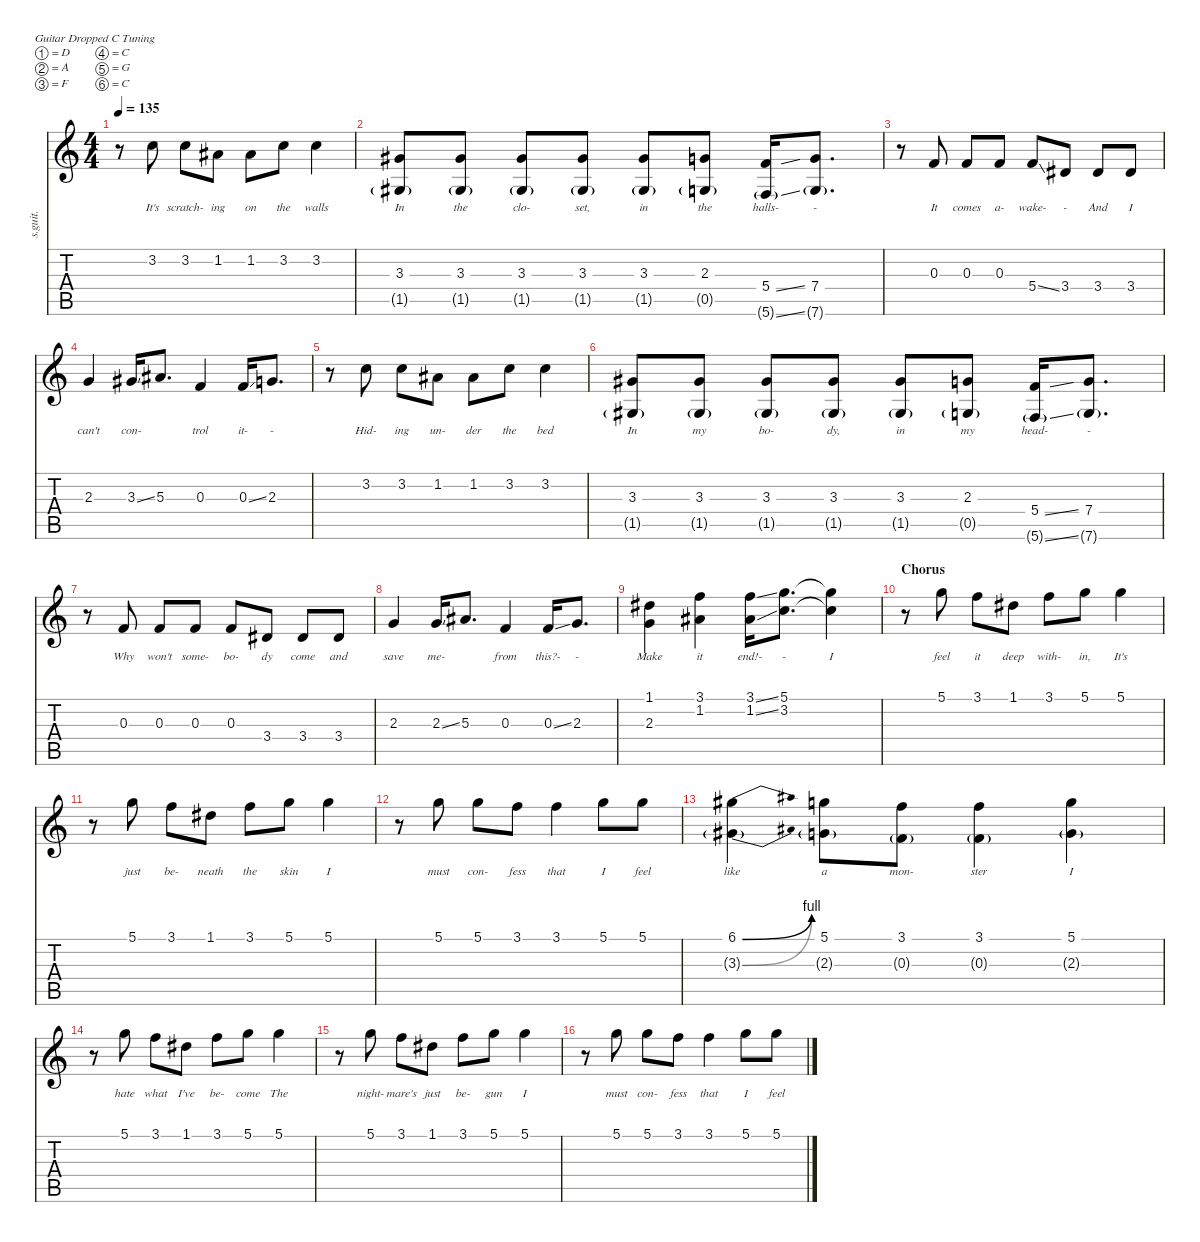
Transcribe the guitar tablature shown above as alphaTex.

\defaultSystemsLayout 4
\hideDynamics
\bracketExtendMode nobrackets
\track ("John Cooper (Vocals)" "s.guit.") {instrument tenorsax}
\staff {score tabs}
\tuning (D4 A3 F3 C3 G2 C2)
\displaytranspose 12
\ts (4 4)
\tempo 135
\clef g2
\ks c
r.8{dy f} 3.2.8{lyrics (0 "It's") lyrics (1 "") lyrics (2 "") lyrics (3 "") lyrics (4 "")} 3.2.8{lyrics (0 "scratch-") lyrics (1 "") lyrics (2 "") lyrics (3 "") lyrics (4 "")} 1.2{acc #}.8{lyrics (0 "ing") lyrics (1 "") lyrics (2 "") lyrics (3 "") lyrics (4 "")} 1.2{acc #}.8{lyrics (0 "on") lyrics (1 "") lyrics (2 "") lyrics (3 "") lyrics (4 "")} 3.2.8{lyrics (0 "the") lyrics (1 "") lyrics (2 "") lyrics (3 "") lyrics (4 "")} 3.2.4{lyrics (0 "walls") lyrics (1 "") lyrics (2 "") lyrics (3 "") lyrics (4 "")} |
(3.3{acc #} 1.5{g acc #}).8{lyrics (0 "In") lyrics (1 "") lyrics (2 "") lyrics (3 "") lyrics (4 "")} (3.3{acc #} 1.5{g acc #}).8{lyrics (0 "the") lyrics (1 "") lyrics (2 "") lyrics (3 "") lyrics (4 "")} (3.3{acc #} 1.5{g acc #}).8{lyrics (0 "clo-") lyrics (1 "") lyrics (2 "") lyrics (3 "") lyrics (4 "")} (3.3{acc #} 1.5{g acc #}).8{lyrics (0 "set,") lyrics (1 "") lyrics (2 "") lyrics (3 "") lyrics (4 "")} (3.3{acc #} 1.5{g acc #}).8{lyrics (0 "in") lyrics (1 "") lyrics (2 "") lyrics (3 "") lyrics (4 "")} (2.3 0.5{g}).8{lyrics (0 "the") lyrics (1 "") lyrics (2 "") lyrics (3 "") lyrics (4 "")} (5.4{ss} 5.6{ss g}).16{lyrics (0 "halls-") lyrics (1 "") lyrics (2 "") lyrics (3 "") lyrics (4 "")} (7.4 7.6{g}).8{d lyrics (0 "-") lyrics (1 "") lyrics (2 "") lyrics (3 "") lyrics (4 "")} |
r.8 0.3.8{lyrics (0 "It") lyrics (1 "") lyrics (2 "") lyrics (3 "") lyrics (4 "")} 0.3.8{lyrics (0 "comes") lyrics (1 "") lyrics (2 "") lyrics (3 "") lyrics (4 "")} 0.3.8{lyrics (0 "a-") lyrics (1 "") lyrics (2 "") lyrics (3 "") lyrics (4 "")} 5.4{ss}.8{lyrics (0 "wake-") lyrics (1 "") lyrics (2 "") lyrics (3 "") lyrics (4 "")} 3.4{acc #}.8{lyrics (0 "-") lyrics (1 "") lyrics (2 "") lyrics (3 "") lyrics (4 "")} 3.4{acc #}.8{lyrics (0 "And") lyrics (1 "") lyrics (2 "") lyrics (3 "") lyrics (4 "")} 3.4{acc #}.8{lyrics (0 "I") lyrics (1 "") lyrics (2 "") lyrics (3 "") lyrics (4 "")} |
2.3.4{lyrics (0 "can't") lyrics (1 "") lyrics (2 "") lyrics (3 "") lyrics (4 "")} 3.3{ss acc #}.16{lyrics (0 "con-") lyrics (1 "") lyrics (2 "") lyrics (3 "") lyrics (4 "")} 5.3{acc #}.8{d lyrics (0 "") lyrics (1 "") lyrics (2 "") lyrics (3 "") lyrics (4 "")} 0.3.4{lyrics (0 "trol") lyrics (1 "") lyrics (2 "") lyrics (3 "") lyrics (4 "")} 0.3{ss}.16{lyrics (0 "it-") lyrics (1 "") lyrics (2 "") lyrics (3 "") lyrics (4 "")} 2.3.8{d lyrics (0 "-") lyrics (1 "") lyrics (2 "") lyrics (3 "") lyrics (4 "")} |
r.8 3.2.8{lyrics (0 "Hid-") lyrics (1 "") lyrics (2 "") lyrics (3 "") lyrics (4 "")} 3.2.8{lyrics (0 "ing") lyrics (1 "") lyrics (2 "") lyrics (3 "") lyrics (4 "")} 1.2{acc #}.8{lyrics (0 "un-") lyrics (1 "") lyrics (2 "") lyrics (3 "") lyrics (4 "")} 1.2{acc #}.8{lyrics (0 "der") lyrics (1 "") lyrics (2 "") lyrics (3 "") lyrics (4 "")} 3.2.8{lyrics (0 "the") lyrics (1 "") lyrics (2 "") lyrics (3 "") lyrics (4 "")} 3.2.4{lyrics (0 "bed") lyrics (1 "") lyrics (2 "") lyrics (3 "") lyrics (4 "")} |
(3.3{acc #} 1.5{g acc #}).8{lyrics (0 "In") lyrics (1 "") lyrics (2 "") lyrics (3 "") lyrics (4 "")} (3.3{acc #} 1.5{g acc #}).8{lyrics (0 "my") lyrics (1 "") lyrics (2 "") lyrics (3 "") lyrics (4 "")} (3.3{acc #} 1.5{g acc #}).8{lyrics (0 "bo-") lyrics (1 "") lyrics (2 "") lyrics (3 "") lyrics (4 "")} (3.3{acc #} 1.5{g acc #}).8{lyrics (0 "dy,") lyrics (1 "") lyrics (2 "") lyrics (3 "") lyrics (4 "")} (3.3{acc #} 1.5{g acc #}).8{lyrics (0 "in") lyrics (1 "") lyrics (2 "") lyrics (3 "") lyrics (4 "")} (2.3 0.5{g}).8{lyrics (0 "my") lyrics (1 "") lyrics (2 "") lyrics (3 "") lyrics (4 "")} (5.4{ss} 5.6{ss g}).16{lyrics (0 "head-") lyrics (1 "") lyrics (2 "") lyrics (3 "") lyrics (4 "")} (7.4 7.6{g}).8{d lyrics (0 "-") lyrics (1 "") lyrics (2 "") lyrics (3 "") lyrics (4 "")} |
r.8 0.3.8{lyrics (0 "Why") lyrics (1 "") lyrics (2 "") lyrics (3 "") lyrics (4 "")} 0.3.8{lyrics (0 "won't") lyrics (1 "") lyrics (2 "") lyrics (3 "") lyrics (4 "")} 0.3.8{lyrics (0 "some-") lyrics (1 "") lyrics (2 "") lyrics (3 "") lyrics (4 "")} 0.3.8{lyrics (0 "bo-") lyrics (1 "") lyrics (2 "") lyrics (3 "") lyrics (4 "")} 3.4{acc #}.8{lyrics (0 "dy") lyrics (1 "") lyrics (2 "") lyrics (3 "") lyrics (4 "")} 3.4{acc #}.8{lyrics (0 "come") lyrics (1 "") lyrics (2 "") lyrics (3 "") lyrics (4 "")} 3.4{acc #}.8{lyrics (0 "and") lyrics (1 "") lyrics (2 "") lyrics (3 "") lyrics (4 "")} |
2.3.4{lyrics (0 "save") lyrics (1 "") lyrics (2 "") lyrics (3 "") lyrics (4 "")} 2.3{ss}.16{lyrics (0 "me-") lyrics (1 "") lyrics (2 "") lyrics (3 "") lyrics (4 "")} 5.3{acc #}.8{d lyrics (0 "") lyrics (1 "") lyrics (2 "") lyrics (3 "") lyrics (4 "")} 0.3.4{lyrics (0 "from") lyrics (1 "") lyrics (2 "") lyrics (3 "") lyrics (4 "")} 0.3{ss}.16{lyrics (0 "this?-") lyrics (1 "") lyrics (2 "") lyrics (3 "") lyrics (4 "")} 2.3.8{d lyrics (0 "-") lyrics (1 "") lyrics (2 "") lyrics (3 "") lyrics (4 "")} |
(1.1{acc #} 2.3).4{lyrics (0 "Make") lyrics (1 "") lyrics (2 "") lyrics (3 "") lyrics (4 "")} (3.1 1.2{acc #}).4{lyrics (0 "it") lyrics (1 "") lyrics (2 "") lyrics (3 "") lyrics (4 "")} (3.1{ss} 1.2{ss acc #}).16{lyrics (0 "end!-") lyrics (1 "") lyrics (2 "") lyrics (3 "") lyrics (4 "")} (5.1 3.2).8{d lyrics (0 "-") lyrics (1 "") lyrics (2 "") lyrics (3 "") lyrics (4 "")} (5.1{t} 3.2{t}).4{lyrics (0 "I") lyrics (1 "") lyrics (2 "") lyrics (3 "") lyrics (4 "")} |
\section ("" "Chorus")
r.8 5.1.8{lyrics (0 "feel") lyrics (1 "") lyrics (2 "") lyrics (3 "") lyrics (4 "")} 3.1.8{lyrics (0 "it") lyrics (1 "") lyrics (2 "") lyrics (3 "") lyrics (4 "")} 1.1{acc #}.8{lyrics (0 "deep") lyrics (1 "") lyrics (2 "") lyrics (3 "") lyrics (4 "")} 3.1.8{lyrics (0 "with-") lyrics (1 "") lyrics (2 "") lyrics (3 "") lyrics (4 "")} 5.1.8{lyrics (0 "in,") lyrics (1 "") lyrics (2 "") lyrics (3 "") lyrics (4 "")} 5.1.4{lyrics (0 "It's") lyrics (1 "") lyrics (2 "") lyrics (3 "") lyrics (4 "")} |
r.8 5.1.8{lyrics (0 "just") lyrics (1 "") lyrics (2 "") lyrics (3 "") lyrics (4 "")} 3.1.8{lyrics (0 "be-") lyrics (1 "") lyrics (2 "") lyrics (3 "") lyrics (4 "")} 1.1{acc #}.8{lyrics (0 "neath") lyrics (1 "") lyrics (2 "") lyrics (3 "") lyrics (4 "")} 3.1.8{lyrics (0 "the") lyrics (1 "") lyrics (2 "") lyrics (3 "") lyrics (4 "")} 5.1.8{lyrics (0 "skin") lyrics (1 "") lyrics (2 "") lyrics (3 "") lyrics (4 "")} 5.1.4{lyrics (0 "I") lyrics (1 "") lyrics (2 "") lyrics (3 "") lyrics (4 "")} |
r.8 5.1.8{lyrics (0 "must") lyrics (1 "") lyrics (2 "") lyrics (3 "") lyrics (4 "")} 5.1.8{lyrics (0 "con-") lyrics (1 "") lyrics (2 "") lyrics (3 "") lyrics (4 "")} 3.1.8{lyrics (0 "fess") lyrics (1 "") lyrics (2 "") lyrics (3 "") lyrics (4 "")} 3.1.4{lyrics (0 "that") lyrics (1 "") lyrics (2 "") lyrics (3 "") lyrics (4 "")} 5.1.8{lyrics (0 "I") lyrics (1 "") lyrics (2 "") lyrics (3 "") lyrics (4 "")} 5.1.8{lyrics (0 "feel") lyrics (1 "") lyrics (2 "") lyrics (3 "") lyrics (4 "")} |
(6.1{be (bend 0 0 10.2 4) acc #} 3.3{be (bend 0 0 10.2 4) g acc #}).4{lyrics (0 "like") lyrics (1 "") lyrics (2 "") lyrics (3 "") lyrics (4 "")} (5.1 2.3{g}).8{lyrics (0 "a") lyrics (1 "") lyrics (2 "") lyrics (3 "") lyrics (4 "")} (3.1 0.3{g}).8{lyrics (0 "mon-") lyrics (1 "") lyrics (2 "") lyrics (3 "") lyrics (4 "")} (3.1 0.3{g}).4{lyrics (0 "ster") lyrics (1 "") lyrics (2 "") lyrics (3 "") lyrics (4 "")} (5.1 2.3{g}).4{lyrics (0 "I") lyrics (1 "") lyrics (2 "") lyrics (3 "") lyrics (4 "")} |
r.8 5.1.8{lyrics (0 "hate") lyrics (1 "") lyrics (2 "") lyrics (3 "") lyrics (4 "")} 3.1.8{lyrics (0 "what") lyrics (1 "") lyrics (2 "") lyrics (3 "") lyrics (4 "")} 1.1{acc #}.8{lyrics (0 "I've") lyrics (1 "") lyrics (2 "") lyrics (3 "") lyrics (4 "")} 3.1.8{lyrics (0 "be-") lyrics (1 "") lyrics (2 "") lyrics (3 "") lyrics (4 "")} 5.1.8{lyrics (0 "come") lyrics (1 "") lyrics (2 "") lyrics (3 "") lyrics (4 "")} 5.1.4{lyrics (0 "The") lyrics (1 "") lyrics (2 "") lyrics (3 "") lyrics (4 "")} |
r.8 5.1.8{lyrics (0 "night-") lyrics (1 "") lyrics (2 "") lyrics (3 "") lyrics (4 "")} 3.1.8{lyrics (0 "mare's") lyrics (1 "") lyrics (2 "") lyrics (3 "") lyrics (4 "")} 1.1{acc #}.8{lyrics (0 "just") lyrics (1 "") lyrics (2 "") lyrics (3 "") lyrics (4 "")} 3.1.8{lyrics (0 "be-") lyrics (1 "") lyrics (2 "") lyrics (3 "") lyrics (4 "")} 5.1.8{lyrics (0 "gun") lyrics (1 "") lyrics (2 "") lyrics (3 "") lyrics (4 "")} 5.1.4{lyrics (0 "I") lyrics (1 "") lyrics (2 "") lyrics (3 "") lyrics (4 "")} |
r.8 5.1.8{lyrics (0 "must") lyrics (1 "") lyrics (2 "") lyrics (3 "") lyrics (4 "")} 5.1.8{lyrics (0 "con-") lyrics (1 "") lyrics (2 "") lyrics (3 "") lyrics (4 "")} 3.1.8{lyrics (0 "fess") lyrics (1 "") lyrics (2 "") lyrics (3 "") lyrics (4 "")} 3.1.4{lyrics (0 "that") lyrics (1 "") lyrics (2 "") lyrics (3 "") lyrics (4 "")} 5.1.8{lyrics (0 "I") lyrics (1 "") lyrics (2 "") lyrics (3 "") lyrics (4 "")} 5.1.8{lyrics (0 "feel") lyrics (1 "") lyrics (2 "") lyrics (3 "") lyrics (4 "")}
